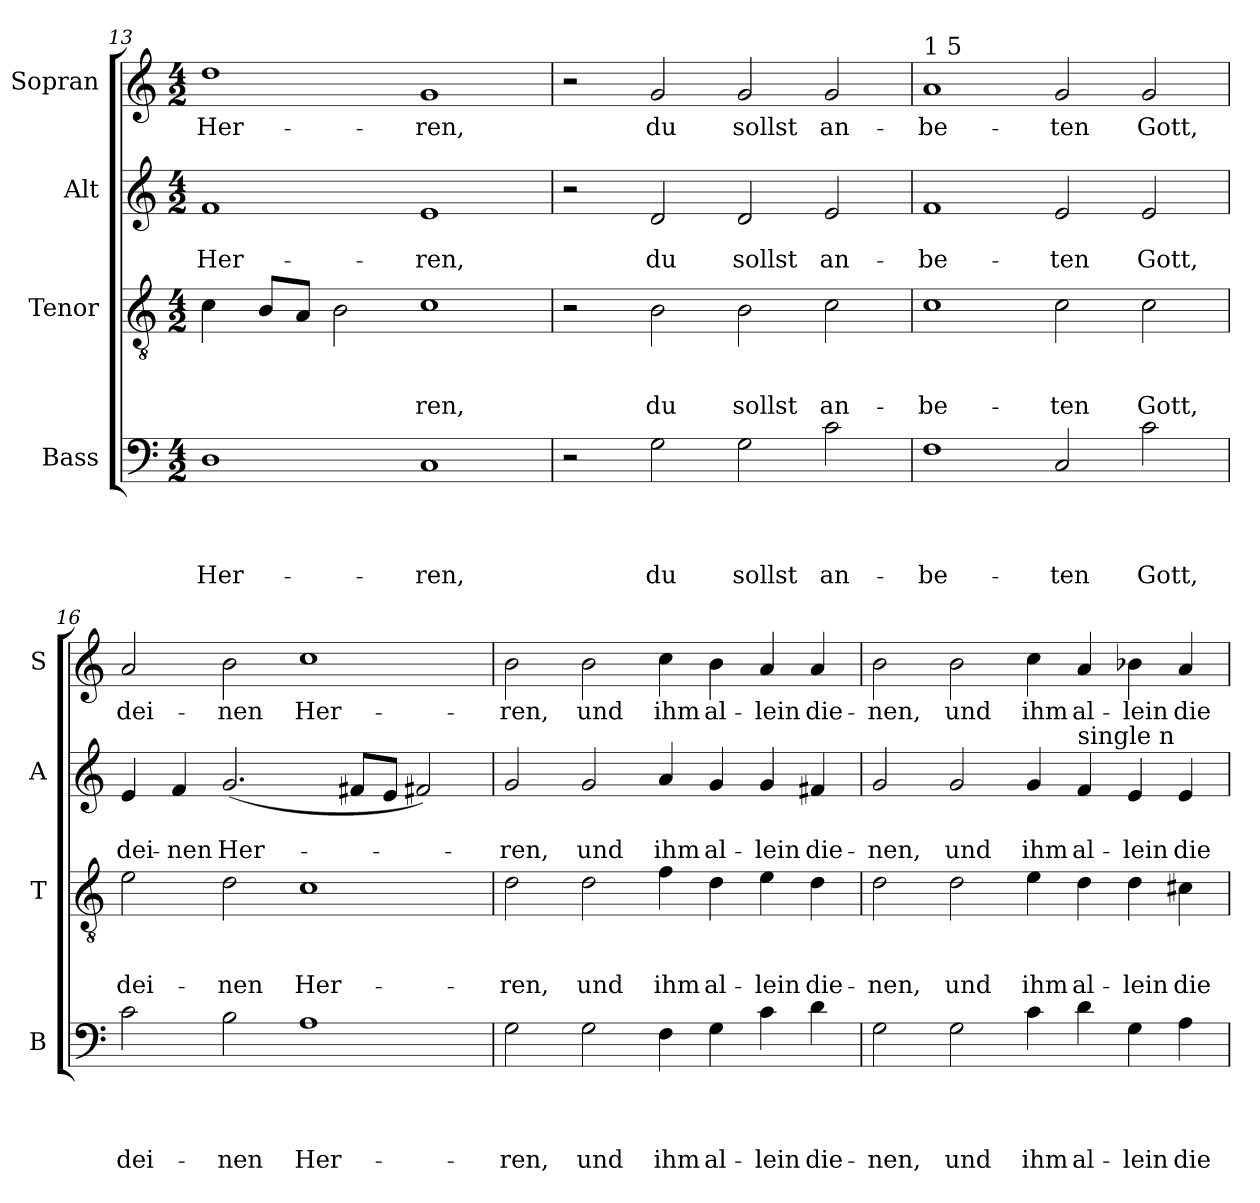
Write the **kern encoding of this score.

**kern	**text	**text	**text	**text	**kern	**text	**text	**text	**kern	**text	**text	**kern	**text
*part4	*part4	*part4	*part4	*part4	*part3	*part3	*part3	*part3	*part2	*part2	*part2	*part1	*part1
*staff4	*staff4	*staff4	*staff4	*staff4	*staff3	*staff3	*staff3	*staff3	*staff2	*staff2	*staff2	*staff1	*staff1
*I"Bass	*	*	*	*	*I"Tenor	*	*	*	*I"Alt	*	*	*I"Sopran	*
*I'B	*	*	*	*	*I'T	*	*	*	*I'A	*	*	*I'S	*
*clefF4	*	*	*	*	*clefGv2	*	*	*	*clefG2	*	*	*clefG2	*
*k[]	*	*	*	*	*k[]	*	*	*	*k[]	*	*	*k[]	*
*C:	*	*	*	*	*C:	*	*	*	*C:	*	*	*C:	*
*M4/2	*	*	*	*	*M4/2	*	*	*	*M4/2	*	*	*M4/2	*
=13	=13	=13	=13	=13	=13	=13	=13	=13	=13	=13	=13	=13	=13
!	!	!	!	!LO:LY:b	!	!	!	!	!	!	!LO:LY:b	!	!LO:LY:b
1D	.	.	.	Her-	4c\	.	.	.	1f	.	Her-	1dd	Her-
.	.	.	.	.	8B/L	.	.	.	.	.	.	.	.
.	.	.	.	.	8A/J	.	.	.	.	.	.	.	.
.	.	.	.	.	2B\	.	.	.	.	.	.	.	.
!	!	!	!	!LO:LY:b	!	!	!	!LO:LY:b	!	!	!LO:LY:b	!	!LO:LY:b
1C	.	.	.	-ren,	1c	.	.	-ren,	1e	.	-ren,	1g	-ren,
=14	=14	=14	=14	=14	=14	=14	=14	=14	=14	=14	=14	=14	=14
2r	.	.	.	.	2r	.	.	.	2r	.	.	2r	.
!	!	!	!	!LO:LY:b	!	!	!	!LO:LY:b	!	!	!LO:LY:b	!	!LO:LY:b
2G\	.	.	.	du	2B\	.	.	du	2d/	.	du	2g/	du
!	!	!	!	!LO:LY:b	!	!	!	!LO:LY:b	!	!	!LO:LY:b	!	!LO:LY:b
2G\	.	.	.	sollst	2B\	.	.	sollst	2d/	.	sollst	2g/	sollst
!	!	!	!	!LO:LY:b	!	!	!	!LO:LY:b	!	!	!LO:LY:b	!	!LO:LY:b
2c\	.	.	.	an-	2c\	.	.	an-	2e/	.	an-	2g/	an-
!!LO:LB:g=z
=15	=15	=15	=15	=15	=15	=15	=15	=15	=15	=15	=15	=15	=15
!	!	!	!	!	!	!	!	!	!	!	!	!LO:TX:a:t=1 5	!
!	!	!	!	!LO:LY:b	!	!	!	!LO:LY:b	!	!	!LO:LY:b	!	!LO:LY:b
1F	.	.	.	-be-	1c	.	.	-be-	1f	.	-be-	1a	-be-
!	!	!	!	!LO:LY:b	!	!	!	!LO:LY:b	!	!	!LO:LY:b	!	!LO:LY:b
2C/	.	.	.	-ten	2c\	.	.	-ten	2e/	.	-ten	2g/	-ten
!	!	!	!	!LO:LY:b	!	!	!	!LO:LY:b	!	!	!LO:LY:b	!	!LO:LY:b
2c\	.	.	.	Gott,	2c\	.	.	Gott,	2e/	.	Gott,	2g/	Gott,
=16	=16	=16	=16	=16	=16	=16	=16	=16	=16	=16	=16	=16	=16
!	!	!	!	!LO:LY:b	!	!	!	!LO:LY:b	!	!	!LO:LY:b	!	!LO:LY:b
2c\	.	.	.	dei-	2e\	.	.	dei-	4e/	.	dei-	2a/	dei-
!	!	!	!	!	!	!	!	!	!	!	!LO:LY:b	!	!
.	.	.	.	.	.	.	.	.	4f/	.	-nen	.	.
!	!	!	!	!LO:LY:b	!	!	!	!LO:LY:b	!	!	!LO:LY:b	!	!LO:LY:b
2B\	.	.	.	-nen	2d\	.	.	-nen	(<2.g/	.	Her-	2b\	-nen
!	!	!	!	!LO:LY:b	!	!	!	!LO:LY:b	!	!	!	!	!LO:LY:b
1A	.	.	.	Her-	1c	.	.	Her-	.	.	.	1cc	Her-
.	.	.	.	.	.	.	.	.	8f#X/L	.	.	.	.
.	.	.	.	.	.	.	.	.	8e/J	.	.	.	.
.	.	.	.	.	.	.	.	.	2f#X/)	.	.	.	.
=17	=17	=17	=17	=17	=17	=17	=17	=17	=17	=17	=17	=17	=17
!	!	!	!	!LO:LY:b	!	!	!	!LO:LY:b	!	!	!LO:LY:b	!	!LO:LY:b
2G\	.	.	.	-ren,	2d\	.	.	-ren,	2g/	.	-ren,	2b\	-ren,
!	!	!	!	!LO:LY:b	!	!	!	!LO:LY:b	!	!	!LO:LY:b	!	!LO:LY:b
2G\	.	.	.	und	2d\	.	.	und	2g/	.	und	2b\	und
!	!	!	!	!LO:LY:b	!	!	!	!LO:LY:b	!	!	!LO:LY:b	!	!LO:LY:b
4F\	.	.	.	ihm	4f\	.	.	ihm	4a/	.	ihm	4cc\	ihm
!	!	!	!	!LO:LY:b	!	!	!	!LO:LY:b	!	!	!LO:LY:b	!	!LO:LY:b
4G\	.	.	.	al-	4d\	.	.	al-	4g/	.	al-	4b\	al-
!	!	!	!	!LO:LY:b	!	!	!	!LO:LY:b	!	!	!LO:LY:b	!	!LO:LY:b
4c\	.	.	.	-lein	4e\	.	.	-lein	4g/	.	-lein	4a/	-lein
!	!	!	!	!LO:LY:b	!	!	!	!LO:LY:b	!	!	!LO:LY:b	!	!LO:LY:b
4d\	.	.	.	die-	4d\	.	.	die-	4f#X/	.	die-	4a/	die-
=18	=18	=18	=18	=18	=18	=18	=18	=18	=18	=18	=18	=18	=18
!	!	!	!	!LO:LY:b	!	!	!	!LO:LY:b	!	!	!LO:LY:b	!	!LO:LY:b
2G\	.	.	.	-nen,	2d\	.	.	-nen,	2g/	.	-nen,	2b\	-nen,
!	!	!	!	!LO:LY:b	!	!	!	!LO:LY:b	!	!	!LO:LY:b	!	!LO:LY:b
2G\	.	.	.	und	2d\	.	.	und	2g/	.	und	2b\	und
!	!	!	!	!LO:LY:b	!	!	!	!LO:LY:b	!	!	!LO:LY:b	!	!LO:LY:b
4c\	.	.	.	ihm	4e\	.	.	ihm	4g/	.	ihm	4cc\	ihm
!	!	!	!	!	!	!	!	!	!LO:TX:a:t=single n	!	!	!	!
!	!	!	!	!LO:LY:b	!	!	!	!LO:LY:b	!	!	!LO:LY:b	!	!LO:LY:b
4d\	.	.	.	al-	4d\	.	.	al-	4f/	.	al-	4a/	al-
!	!	!	!	!LO:LY:b	!	!	!	!LO:LY:b	!	!	!LO:LY:b	!	!LO:LY:b
4G\	.	.	.	-lein	4d\	.	.	-lein	4e/	.	-lein	4b-X\	-lein
!	!	!	!	!LO:LY:b	!	!	!	!LO:LY:b	!	!	!LO:LY:b	!	!LO:LY:b
4A\	.	.	.	die-	4c#X\	.	.	die-	4e/	.	die-	4a/	die-
=	=	=	=	=	=	=	=	=	=	=	=	=	=
*-	*-	*-	*-	*-	*-	*-	*-	*-	*-	*-	*-	*-	*-
